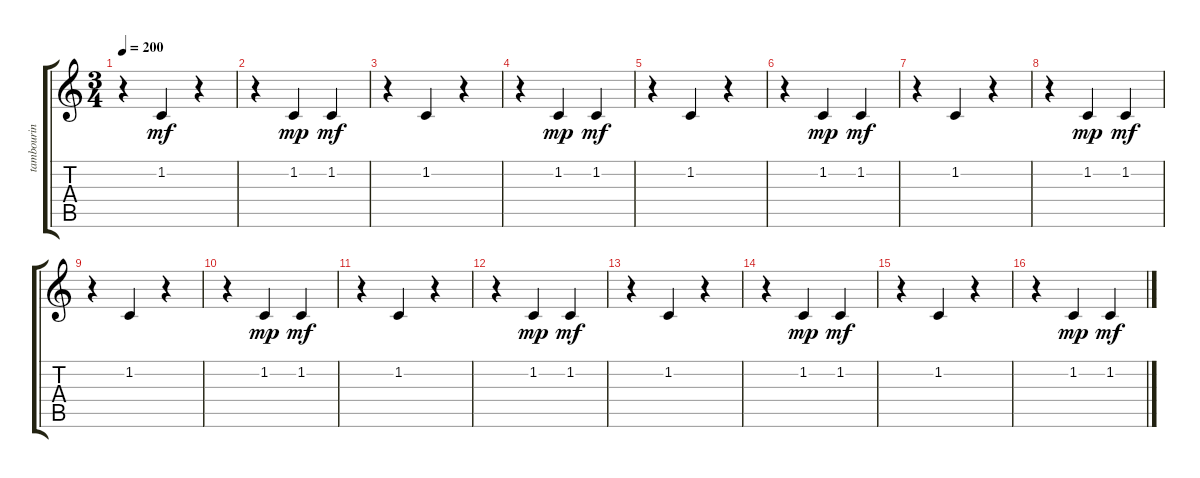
\track (" tambourine" " tambourin") {instrument agogo}
\staff {score tabs}
\tuning (E4 B3 G3 D3 A2 E2) {hide}
\ts (3 4)
\tempo 200
\clef g2
\ks c
r.4{dy mf} 1.2.4 r.4 |
r.4 1.2.4{dy mp} 1.2.4{dy mf} |
r.4 1.2.4 r.4 |
r.4 1.2.4{dy mp} 1.2.4{dy mf} |
r.4 1.2.4 r.4 |
r.4 1.2.4{dy mp} 1.2.4{dy mf} |
r.4 1.2.4 r.4 |
r.4 1.2.4{dy mp} 1.2.4{dy mf} |
r.4 1.2.4 r.4 |
r.4 1.2.4{dy mp} 1.2.4{dy mf} |
r.4 1.2.4 r.4 |
r.4 1.2.4{dy mp} 1.2.4{dy mf} |
r.4 1.2.4 r.4 |
r.4 1.2.4{dy mp} 1.2.4{dy mf} |
r.4 1.2.4 r.4 |
r.4 1.2.4{dy mp} 1.2.4{dy mf}
